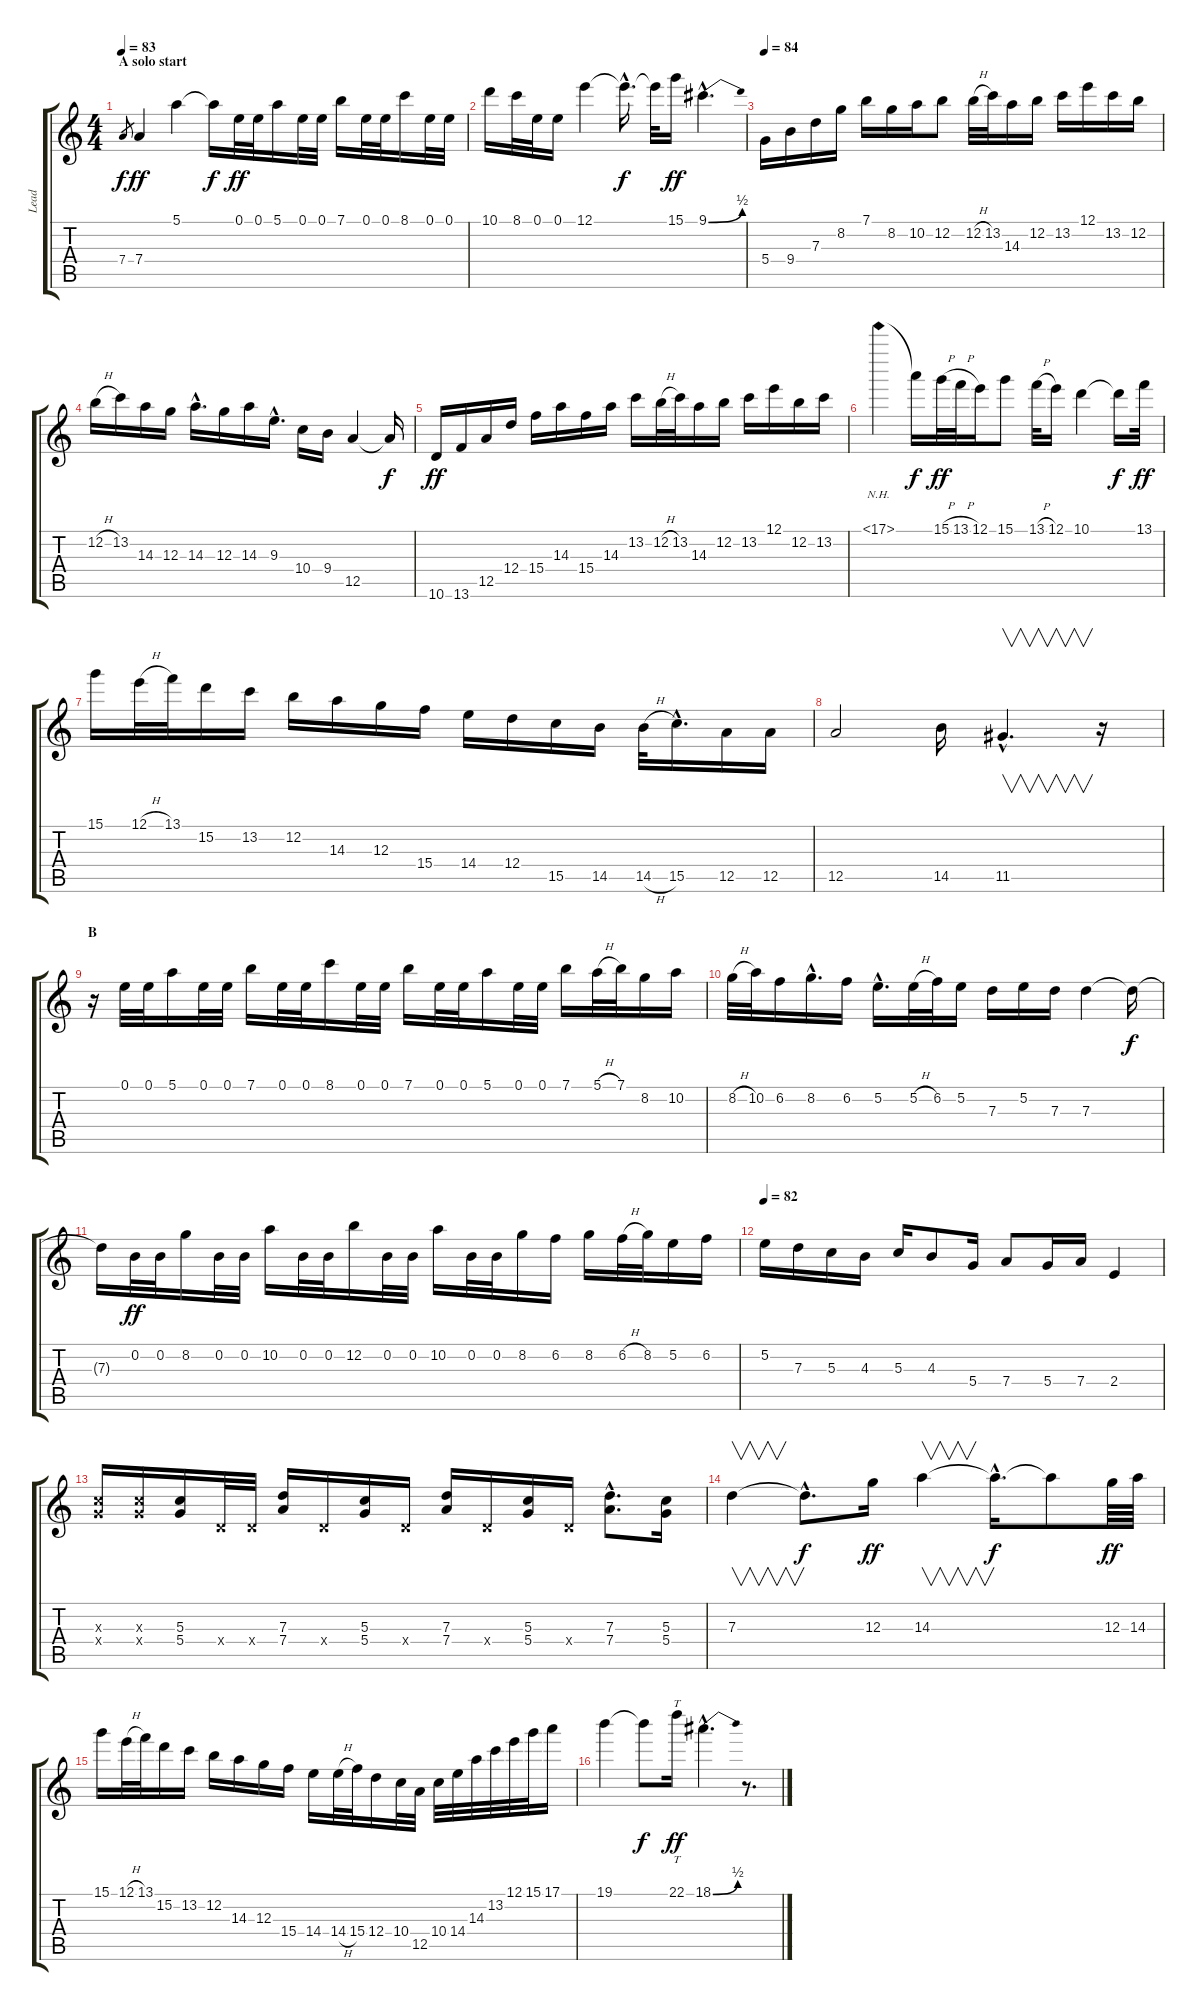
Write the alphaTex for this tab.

\track ("Lead" "Lead") {instrument distortionguitar}
\staff {score tabs}
\tuning (E4 B3 G3 D3 A2 E2) {hide}
\ts (4 4)
\section ("" "A solo start")
\tempo 83
\clef g2
\ks c
7.4.8{gr dy f} 7.4.4{dy ff} 5.1.4 5.1{t}.16{dy f} 0.1.32{dy ff} 0.1.32 5.1.16 0.1.32 0.1.32 7.1.16 0.1.32 0.1.32 8.1.16 0.1.32 0.1.32 |
10.1.16 8.1.32 0.1.32 0.1.16 12.1.4 12.1{hac t}.16{d dy f} 12.1{t}.32 15.1.16{dy ff} 9.1{be (bend 0 0 60 2) hac}.4{d} |
\tempo 84
5.4.16 9.4.16 7.3.16 8.2.16 7.1.16 8.2.16 10.2.16 12.2.8 12.2{h}.32 13.2.32 14.3.16 12.2.16 13.2.16 12.1.16 13.2.16 12.2.16 |
12.2{h}.16 13.2.16 14.3.16 12.3.16 14.3{hac}.16{d} 12.3.16 14.3.16 9.3{hac}.16{d} 10.4.16 9.4.16 12.5.4 12.5{t}.16{dy f} |
10.6.16{dy ff} 13.6.16 12.5.16 12.4.16 15.4.16 14.3.16 15.4.16 14.3.16 13.2.16 12.2{h}.32 13.2.32 14.3.16 12.2.16 13.2.16 12.1.16 12.2.16 13.2.16 |
17.1{nh}.4 17.1{t}.16{dy f} 15.1{h}.32{dy ff} 13.1{h}.32 12.1.16 15.1.8 13.1{h}.32 12.1.16 10.1.4 10.1{t}.16{dy f} 13.1.32{dy ff} |
15.1.16 12.1{h}.32 13.1.32 15.2.16 13.2.16 12.2.16 14.3.16 12.3.16 15.4.16 14.4.16 12.4.16 15.5.16 14.5.16 14.5{h}.32 15.5{hac}.16{d} 12.5.16 12.5.16 |
12.5.2 14.5.16 11.5{hac}.4{v d} r.16 |
\section ("" "B")
r.16 0.1.32 0.1.32 5.1.16 0.1.32 0.1.32 7.1.16 0.1.32 0.1.32 8.1.16 0.1.32 0.1.32 7.1.16 0.1.32 0.1.32 5.1.16 0.1.32 0.1.32 7.1.16 5.1{h}.32 7.1.32 8.2.16 10.2.16 |
8.2{h}.32 10.2.32 6.2.16 8.2{hac}.16{d} 6.2.16 5.2{hac}.16{d} 5.2{h}.32 6.2.32 5.2.16 7.3.16 5.2.16 7.3.16 7.3.4 7.3{t}.16{dy f} |
7.3{t}.16 0.2.32{dy ff} 0.2.32 8.2.16 0.2.32 0.2.32 10.2.16 0.2.32 0.2.32 12.2.16 0.2.32 0.2.32 10.2.16 0.2.32 0.2.32 8.2.16 6.2.16 8.2.16 6.2{h}.32 8.2.32 5.2.16 6.2.16 |
\tempo 82
5.2.16 7.3.16 5.3.16 4.3.16 5.3.16 4.3.8 5.4.16 7.4.8 5.4.16 7.4.16 2.4.4 |
(5.3{x} 5.4{x}).16{instrument electricguitarmuted} (5.3{x} 5.4{x}).16{instrument electricguitarmuted} (5.3 5.4).16{instrument distortionguitar} 0.4{x}.32{instrument electricguitarmuted} 0.4{x}.32{instrument electricguitarmuted} (7.3 7.4).16{instrument distortionguitar} 0.4{x}.16{instrument electricguitarmuted} (5.3 5.4).16{instrument distortionguitar} 0.4{x}.16{instrument electricguitarmuted} (7.3 7.4).16{instrument distortionguitar} 0.4{x}.16{instrument electricguitarmuted} (5.3 5.4).16{instrument distortionguitar} 0.4{x}.16{instrument electricguitarmuted} (7.3{hac} 7.4{hac}).8{d instrument distortionguitar} (5.3 5.4).16 |
7.3.4{v} 7.3{hac t}.8{d dy f} 12.3.16{dy ff} 14.3.4{v} 14.3{hac t}.16{d dy f} 14.3{t}.8 12.3.64{dy ff} 14.3.64 |
15.1.16 12.1{h}.32 13.1.32 15.2.16 13.2.16 12.2.16 14.3.16 12.3.16 15.4.16 14.4.16 14.4{h}.32 15.4.32 12.4.16 10.4.32 12.5.32 10.4.32 14.4.32 14.3.32 13.2.32 12.1.32 15.1.32 17.1.16 |
19.1.4 19.1{t}.8{dy f} 22.1.16{tt dy ff} 18.1{be (bend 0 0 60 2) hac}.4{d} r.8{d}
